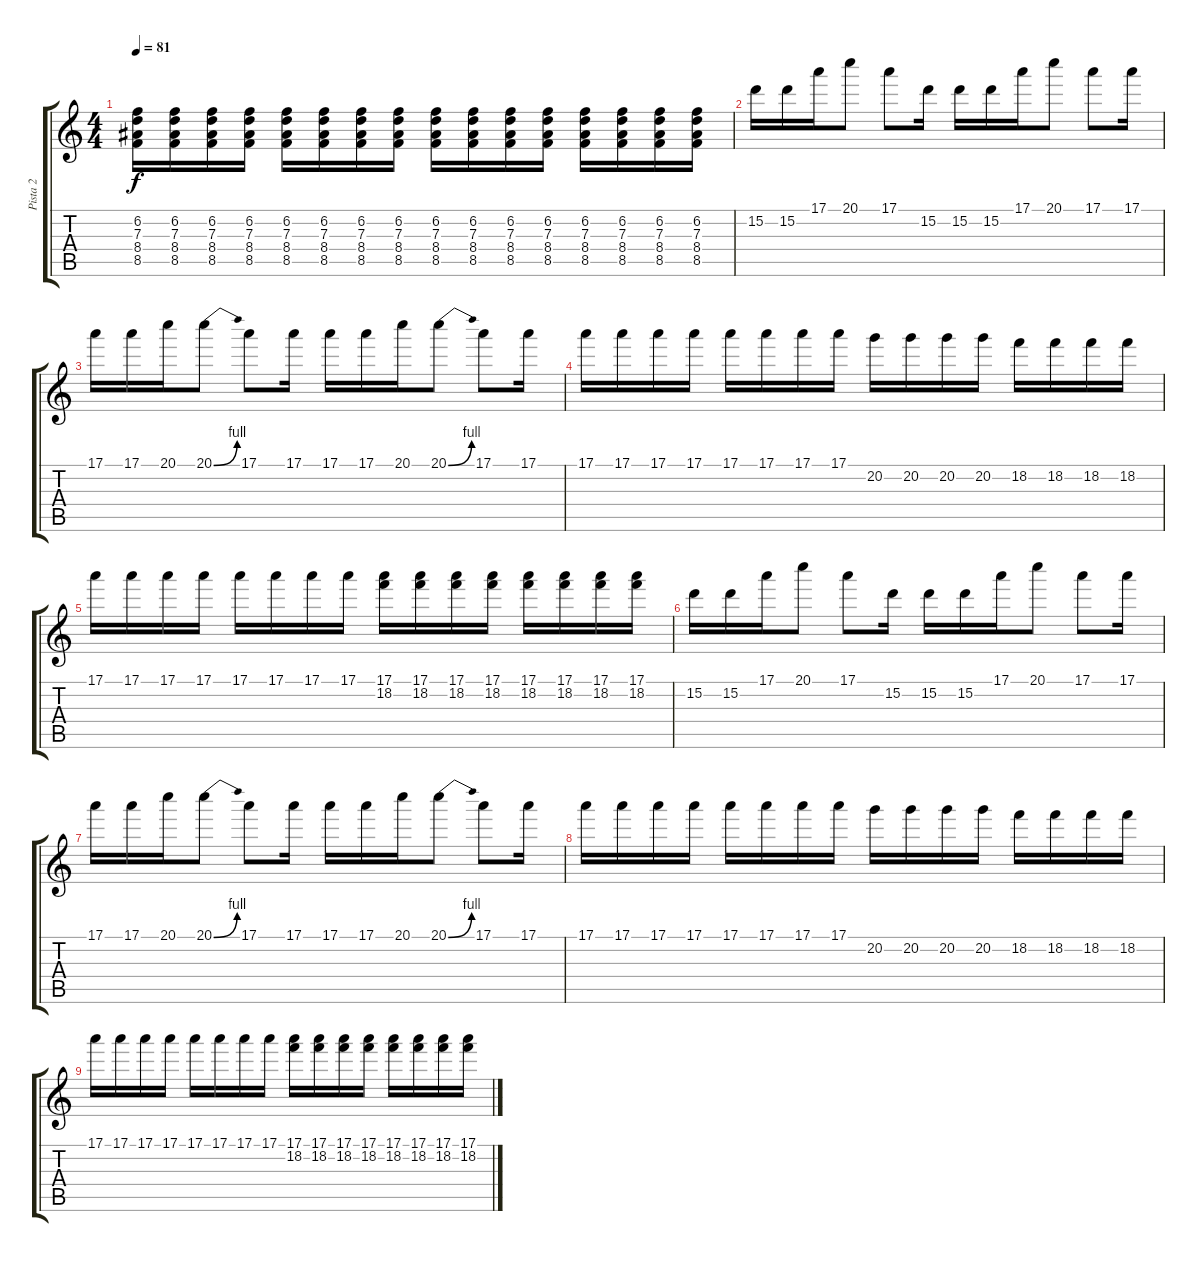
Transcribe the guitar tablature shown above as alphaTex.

\track ("Pista 2" "Pista 2") {instrument distortionguitar}
\staff {score tabs}
\tuning (E4 B3 G3 D3 A2 E2) {hide}
\ts (4 4)
\tempo 81
\clef g2
\ks c
(6.2 7.3 8.4 8.5).16{dy f} (6.2 7.3 8.4 8.5).16 (6.2 7.3 8.4 8.5).16 (6.2 7.3 8.4 8.5).16 (6.2 7.3 8.4 8.5).16 (6.2 7.3 8.4 8.5).16 (6.2 7.3 8.4 8.5).16 (6.2 7.3 8.4 8.5).16 (6.2 7.3 8.4 8.5).16 (6.2 7.3 8.4 8.5).16 (6.2 7.3 8.4 8.5).16 (6.2 7.3 8.4 8.5).16 (6.2 7.3 8.4 8.5).16 (6.2 7.3 8.4 8.5).16 (6.2 7.3 8.4 8.5).16 (6.2 7.3 8.4 8.5).16 |
15.2.16 15.2.16 17.1.16 20.1.8 17.1.8 15.2.16 15.2.16 15.2.16 17.1.16 20.1.8 17.1.8 17.1.16 |
17.1.16 17.1.16 20.1.16 20.1{be (bend 0 0 60 4)}.8 17.1.8 17.1.16 17.1.16 17.1.16 20.1.16 20.1{be (bend 0 0 60 4)}.8 17.1.8 17.1.16 |
17.1.16 17.1.16 17.1.16 17.1.16 17.1.16 17.1.16 17.1.16 17.1.16 20.2.16 20.2.16 20.2.16 20.2.16 18.2.16 18.2.16 18.2.16 18.2.16 |
17.1.16 17.1.16 17.1.16 17.1.16 17.1.16 17.1.16 17.1.16 17.1.16 (17.1 18.2).16 (17.1 18.2).16 (17.1 18.2).16 (17.1 18.2).16 (17.1 18.2).16 (17.1 18.2).16 (17.1 18.2).16 (17.1 18.2).16 |
15.2.16 15.2.16 17.1.16 20.1.8 17.1.8 15.2.16 15.2.16 15.2.16 17.1.16 20.1.8 17.1.8 17.1.16 |
17.1.16 17.1.16 20.1.16 20.1{be (bend 0 0 60 4)}.8 17.1.8 17.1.16 17.1.16 17.1.16 20.1.16 20.1{be (bend 0 0 60 4)}.8 17.1.8 17.1.16 |
17.1.16 17.1.16 17.1.16 17.1.16 17.1.16 17.1.16 17.1.16 17.1.16 20.2.16 20.2.16 20.2.16 20.2.16 18.2.16 18.2.16 18.2.16 18.2.16 |
17.1.16 17.1.16 17.1.16 17.1.16 17.1.16 17.1.16 17.1.16 17.1.16 (17.1 18.2).16 (17.1 18.2).16 (17.1 18.2).16 (17.1 18.2).16 (17.1 18.2).16 (17.1 18.2).16 (17.1 18.2).16 (17.1 18.2).16
